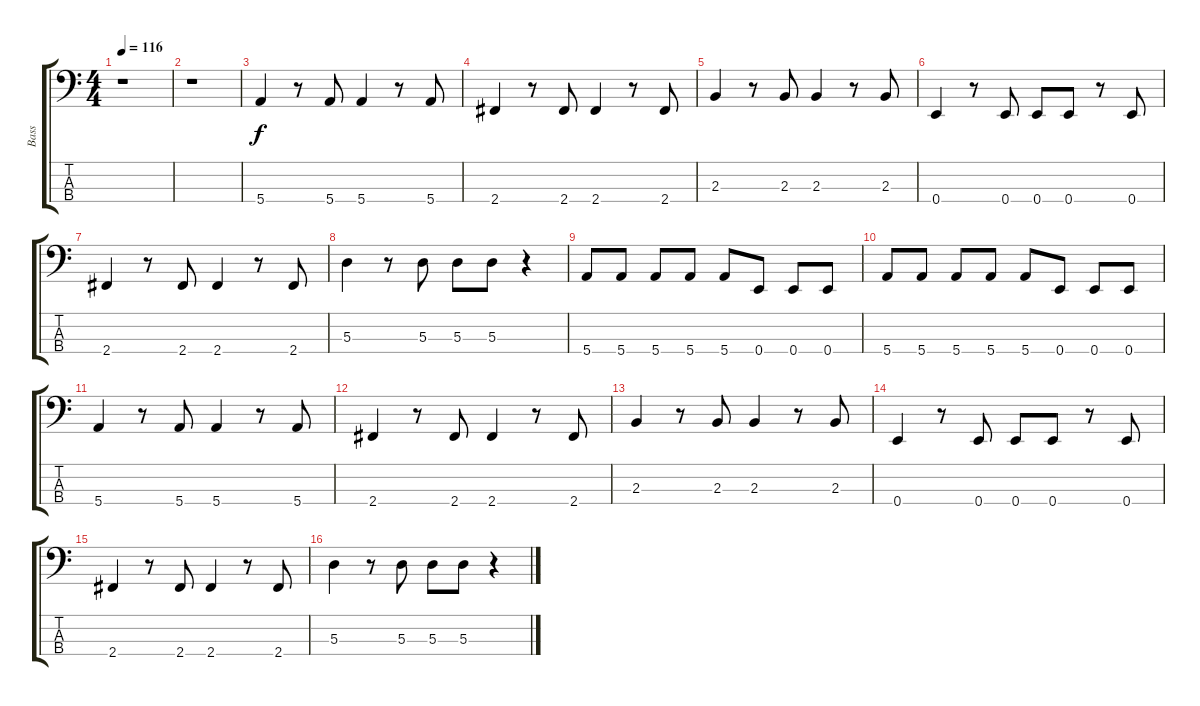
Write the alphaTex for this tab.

\track ("Bass" "Bass") {instrument electricbassfinger}
\staff {score tabs}
\tuning (G2 D2 A1 E1) {hide}
\ts (4 4)
\tempo 116
\clef f4
\ks c
r.1{dy f} |
r.1 |
5.4.4 r.8 5.4.8 5.4.4 r.8 5.4.8 |
2.4.4 r.8 2.4.8 2.4.4 r.8 2.4.8 |
2.3.4 r.8 2.3.8 2.3.4 r.8 2.3.8 |
0.4.4 r.8 0.4.8 0.4.8 0.4.8 r.8 0.4.8 |
2.4.4 r.8 2.4.8 2.4.4 r.8 2.4.8 |
5.3.4 r.8 5.3.8 5.3.8 5.3.8 r.4 |
5.4.8 5.4.8 5.4.8 5.4.8 5.4.8 0.4.8 0.4.8 0.4.8 |
5.4.8 5.4.8 5.4.8 5.4.8 5.4.8 0.4.8 0.4.8 0.4.8 |
5.4.4 r.8 5.4.8 5.4.4 r.8 5.4.8 |
2.4.4 r.8 2.4.8 2.4.4 r.8 2.4.8 |
2.3.4 r.8 2.3.8 2.3.4 r.8 2.3.8 |
0.4.4 r.8 0.4.8 0.4.8 0.4.8 r.8 0.4.8 |
2.4.4 r.8 2.4.8 2.4.4 r.8 2.4.8 |
5.3.4 r.8 5.3.8 5.3.8 5.3.8 r.4
